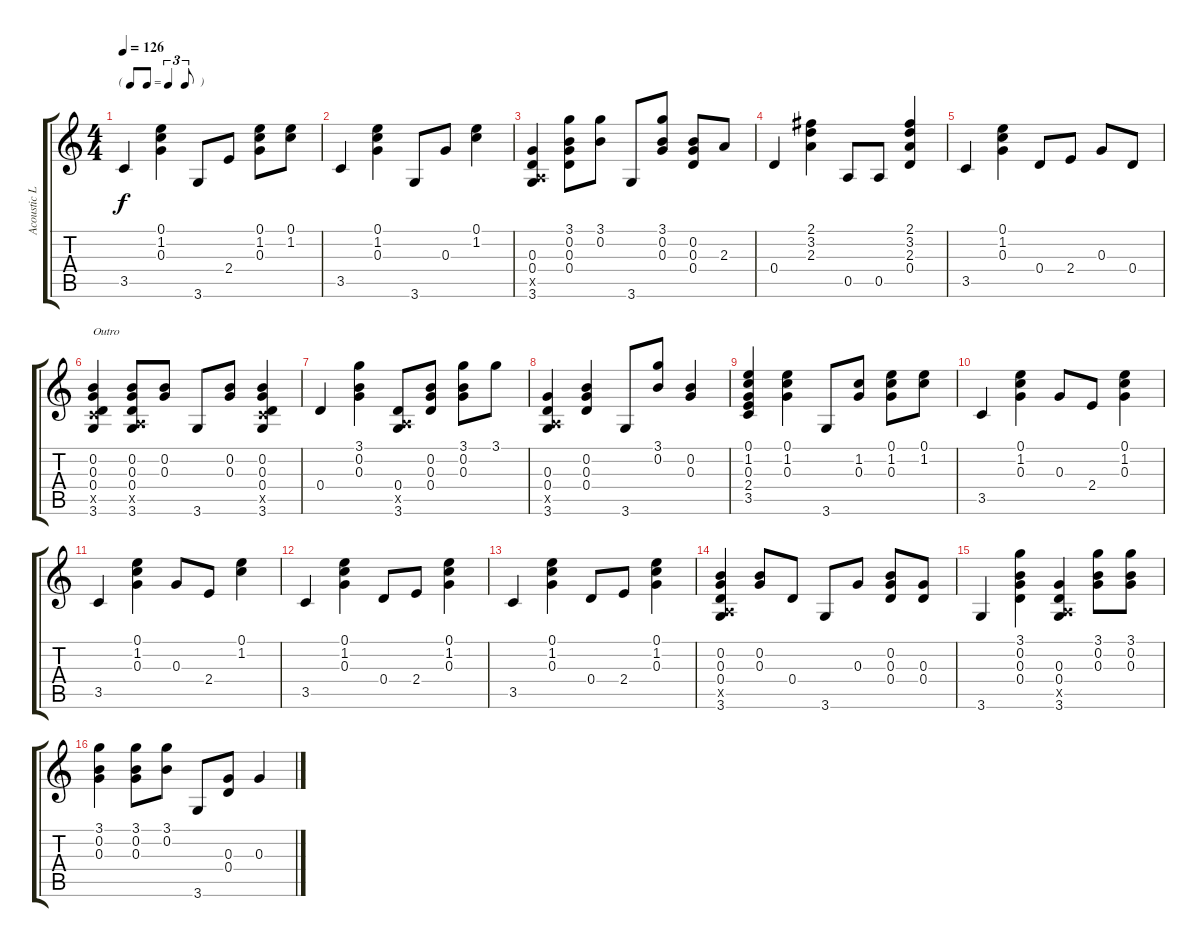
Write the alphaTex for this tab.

\track ("Acoustic Lead" "Acoustic L") {instrument acousticguitarsteel}
\staff {score tabs}
\tuning (E4 B3 G3 D3 A2 E2) {hide}
\ts (4 4)
\tf triplet8th
\tempo 126
\clef g2
\ks c
3.5.4{dy f} (0.1 1.2 0.3).4 3.6.8 2.4.8 (0.1 1.2 0.3).8 (0.1 1.2).8 |
3.5.4 (0.1 1.2 0.3).4 3.6.8 0.3.8 (0.1 1.2).4 |
(0.3 0.4 0.5{x} 3.6).4 (3.1 0.2 0.3 0.4).8 (3.1 0.2).8 3.6.8 (3.1 0.2 0.3).8 (0.2 0.3 0.4).8 2.3.8 |
0.4.4 (2.1 3.2 2.3).4 0.5.8 0.5.8 (2.1 3.2 2.3 0.4).4 |
3.5.4 (0.1 1.2 0.3).4 0.4.8 2.4.8 0.3.8 0.4.8 |
(0.2 0.3 0.4 3.5{x} 3.6).4{txt "Outro"} (0.2 0.3 0.4 0.5{x} 3.6).8 (0.2 0.3).8 3.6.8 (0.2 0.3).8 (0.2 0.3 0.4 3.5{x} 3.6).4 |
0.4.4 (3.1 0.2 0.3).4 (0.4 0.5{x} 3.6).8 (0.2 0.3 0.4).8 (3.1 0.2 0.3).8 3.1.8 |
(0.3 0.4 0.5{x} 3.6).4 (0.2 0.3 0.4).4 3.6.8 (3.1 0.2).8 (0.2 0.3).4 |
(0.1 1.2 0.3 2.4 3.5).4 (0.1 1.2 0.3).4 3.6.8 (1.2 0.3).8 (0.1 1.2 0.3).8 (0.1 1.2).8 |
3.5.4 (0.1 1.2 0.3).4 0.3.8 2.4.8 (0.1 1.2 0.3).4 |
3.5.4 (0.1 1.2 0.3).4 0.3.8 2.4.8 (0.1 1.2).4 |
3.5.4 (0.1 1.2 0.3).4 0.4.8 2.4.8 (0.1 1.2 0.3).4 |
3.5.4 (0.1 1.2 0.3).4 0.4.8 2.4.8 (0.1 1.2 0.3).4 |
(0.2 0.3 0.4 0.5{x} 3.6).4 (0.2 0.3).8 0.4.8 3.6.8 0.3.8 (0.2 0.3 0.4).8 (0.3 0.4).8 |
3.6.4 (3.1 0.2 0.3 0.4).4 (0.3 0.4 0.5{x} 3.6).4 (3.1 0.2 0.3).8 (3.1 0.2 0.3).8 |
(3.1 0.2 0.3).4 (3.1 0.2 0.3).8 (3.1 0.2).8 3.6.8 (0.3 0.4).8 0.3.4
